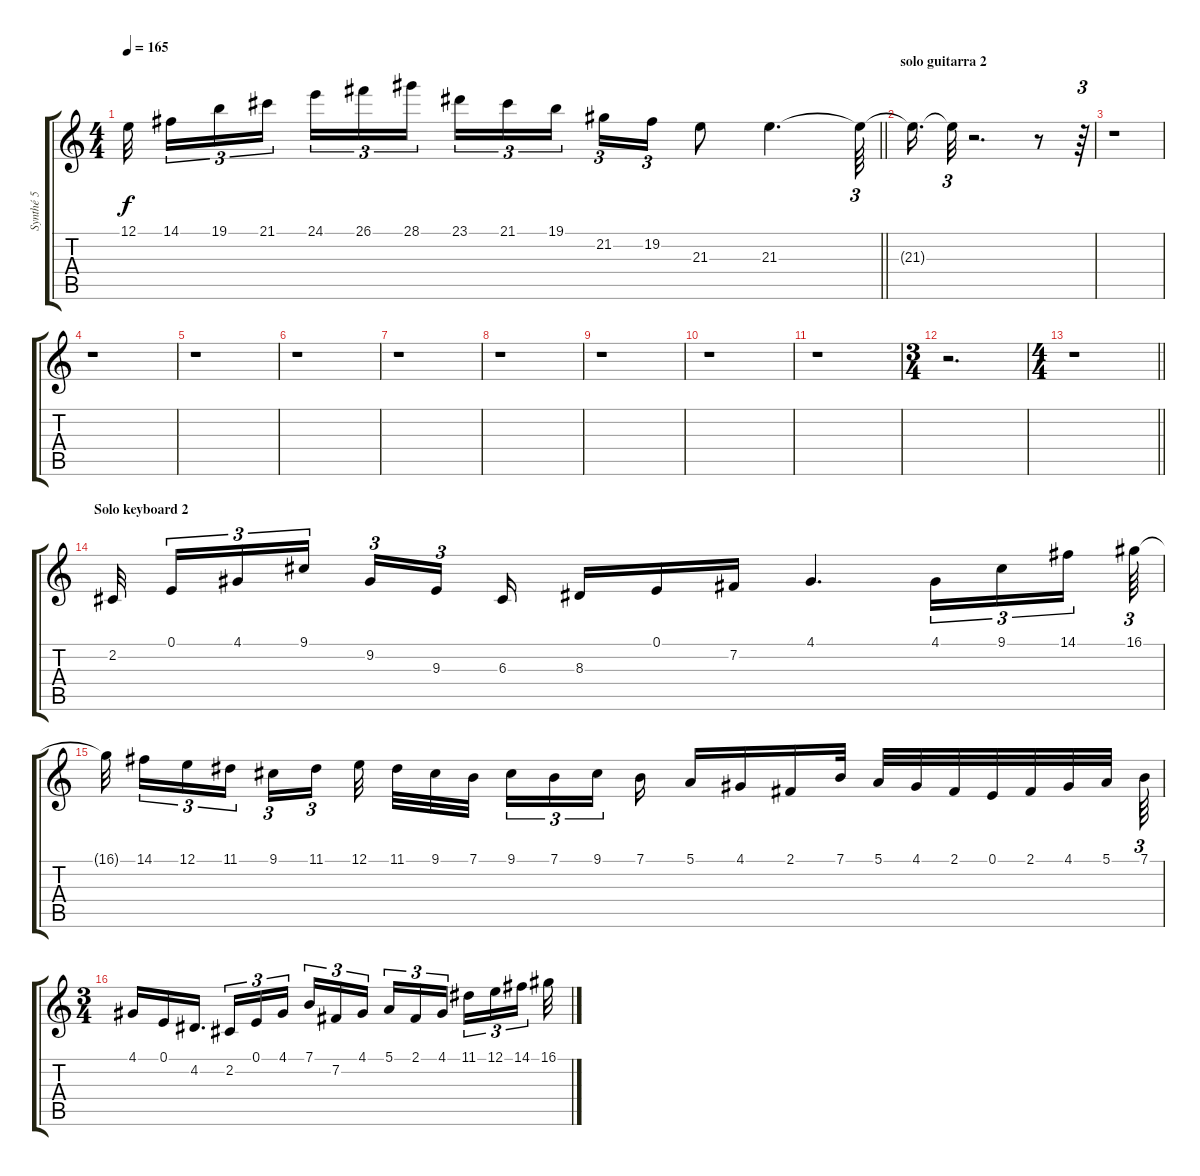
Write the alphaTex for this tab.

\track ("Synthé 5" "Synthé 5") {instrument lead1square}
\staff {score tabs}
\tuning (E4 B3 G3 D3 A2 E2) {hide}
\ts (4 4)
\tempo 165
\clef g2
\barLineRight lightlight
\ks c
12.1{t}.32{dy f beam splitsecondary} 14.1.16{tu (3 2)} 19.1.16{tu (3 2)} 21.1.16{tu (3 2) beam splitsecondary} 24.1.16{tu (3 2)} 26.1.16{tu (3 2)} 28.1.16{tu (3 2)} 23.1.16{tu (3 2)} 21.1.16{tu (3 2)} 19.1.16{tu (3 2) beam splitsecondary} 21.2.16{tu (3 2)} 19.2.16{tu (3 2)} 21.3.8 21.3.4{d} 21.3{t}.64{tu (3 2)} |
\section ("" "solo guitarra 2")
21.3{t}.16{d} 21.3{t}.32{tu (3 2)} r.2{d} r.8 r.64{tu (3 2)} |
r.1 |
r.1 |
r.1 |
r.1 |
r.1 |
r.1 |
r.1 |
r.1 |
r.1 |
\ts (3 4)
r.2{d} |
\ts (4 4)
\barLineRight lightlight
r.1 |
\section ("" "Solo keyboard 2")
2.2.32{beam splitsecondary} 0.1.16{tu (3 2)} 4.1.16{tu (3 2)} 9.1.16{tu (3 2) beam splitsecondary} 9.2.16{tu (3 2)} 9.3.16{tu (3 2) beam splitsecondary} 6.3.16 8.3.16 0.1.16 7.2.16 4.1.4{d} 4.1.16{tu (3 2)} 9.1.16{tu (3 2)} 14.1.16{tu (3 2) beam splitsecondary} 16.1.64{tu (3 2)} |
16.1{t}.32{beam splitsecondary} 14.1.16{tu (3 2)} 12.1.16{tu (3 2)} 11.1.16{tu (3 2) beam splitsecondary} 9.1.16{tu (3 2)} 11.1.16{tu (3 2) beam splitsecondary} 12.1.32 11.1.32 9.1.32 7.1.32{beam splitsecondary} 9.1.16{tu (3 2)} 7.1.16{tu (3 2)} 9.1.16{tu (3 2) beam splitsecondary} 7.1.16 5.1.16 4.1.16 2.1.16 7.1.32 5.1.32 4.1.32 2.1.32 0.1.32 2.1.32 4.1.32 5.1.32{beam splitsecondary} 7.1.64{tu (3 2)} |
\ts (3 4)
4.1.16 0.1.16 4.2.16{d beam splitsecondary} 2.2.16{tu (3 2)} 0.1.16{tu (3 2)} 4.1.16{tu (3 2) beam splitsecondary} 7.1.16{tu (3 2)} 7.2.16{tu (3 2)} 4.1.16{tu (3 2) beam splitsecondary} 5.1.16{tu (3 2)} 2.1.16{tu (3 2)} 4.1.16{tu (3 2) beam splitsecondary} 11.1.16{tu (3 2)} 12.1.16{tu (3 2)} 14.1.16{tu (3 2) beam splitsecondary} 16.1.32
